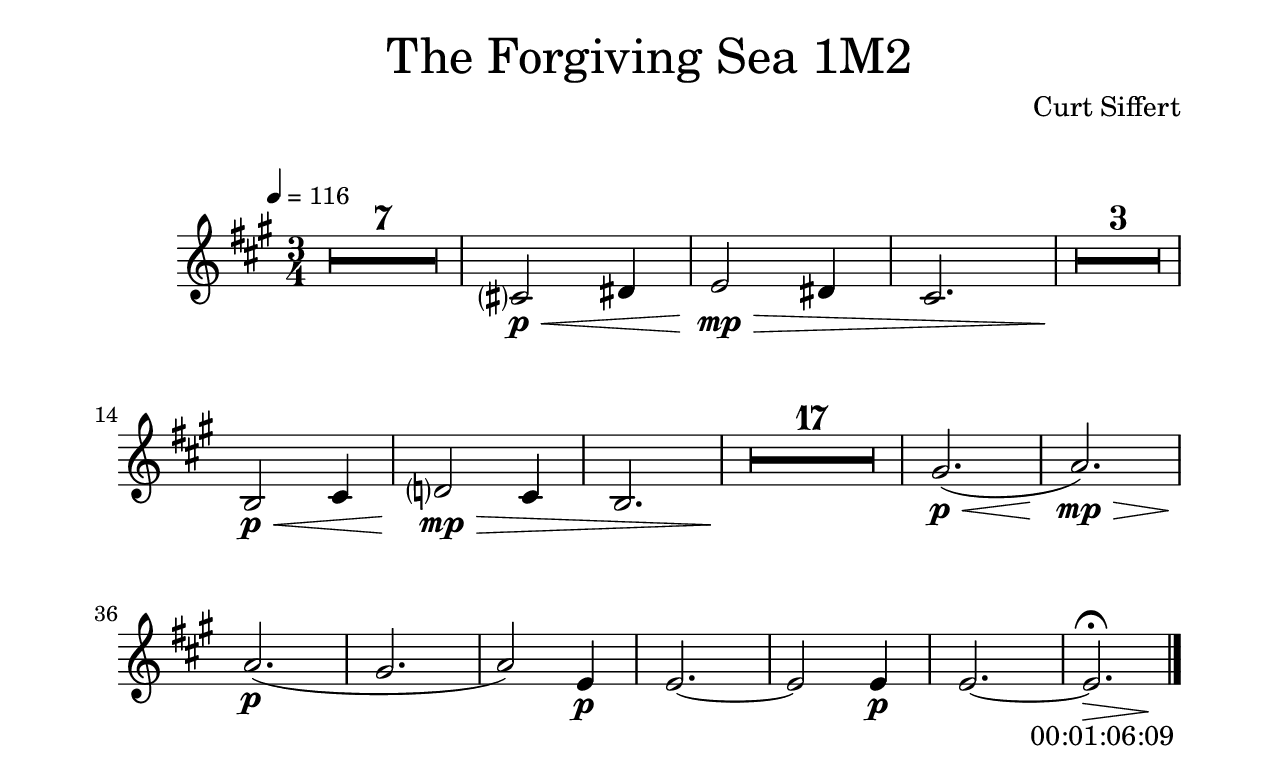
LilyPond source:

\version "2.16.0"
\include "english.ly"
\include "../lib/parts.ily"

\paper {
	ragged-last-bottom = ##t
}

\header {
	poet = "Horn 2 in F"
}

\version "2.16.0"
\include "english.ly"

\layout { ragged-right = ##f }

hornTwoNotes = \relative c {

	\time 3/4
	\key d \major
	\tag #'score { \clef bass }
	\set tieWaitForNote = ##t

	R2.*7 |
	
	\tag #'part { fs?2\p\< gs4 | }
	\tag #'score { fs2\p\< gs4 | } 
	a2\mp\> gs4 |
	fs2. |
	
	R2.*3\! |

	\tag #'part { \break }

	e2\p\< fs4 |
	g?2\mp\> fs4 | 
	e2. |
	
	R2.*17\! |
	
	cs'2.\p\<( |
	d2.\mp\>) |
	
	\tag #'part { \break }
	
	d2.\p( |
	cs2. |
	d2) a4\p |
	a2. ~ |
	a2 a4\p |
	a2. ~ |
	\tag #'score { \override Script #'padding = #1.5 }
	<< {a2.\fermata } {s4\> s4 s4\!} >>
	
	\bar "|."
	\tag #'part {
		\override Score.RehearsalMark #'direction = #DOWN
		\override Score.RehearsalMark #'self-alignment-X = #RIGHT  
		\override Score.RehearsalMark #'font-size = #0
		\mark "00:01:06:09"			
	}	
}


<<
	\new Staff \relative c'' { 
		\everyPartScore
		\transpose f c'
		\keepWithTag #'part \hornTwoNotes
	}	
>>